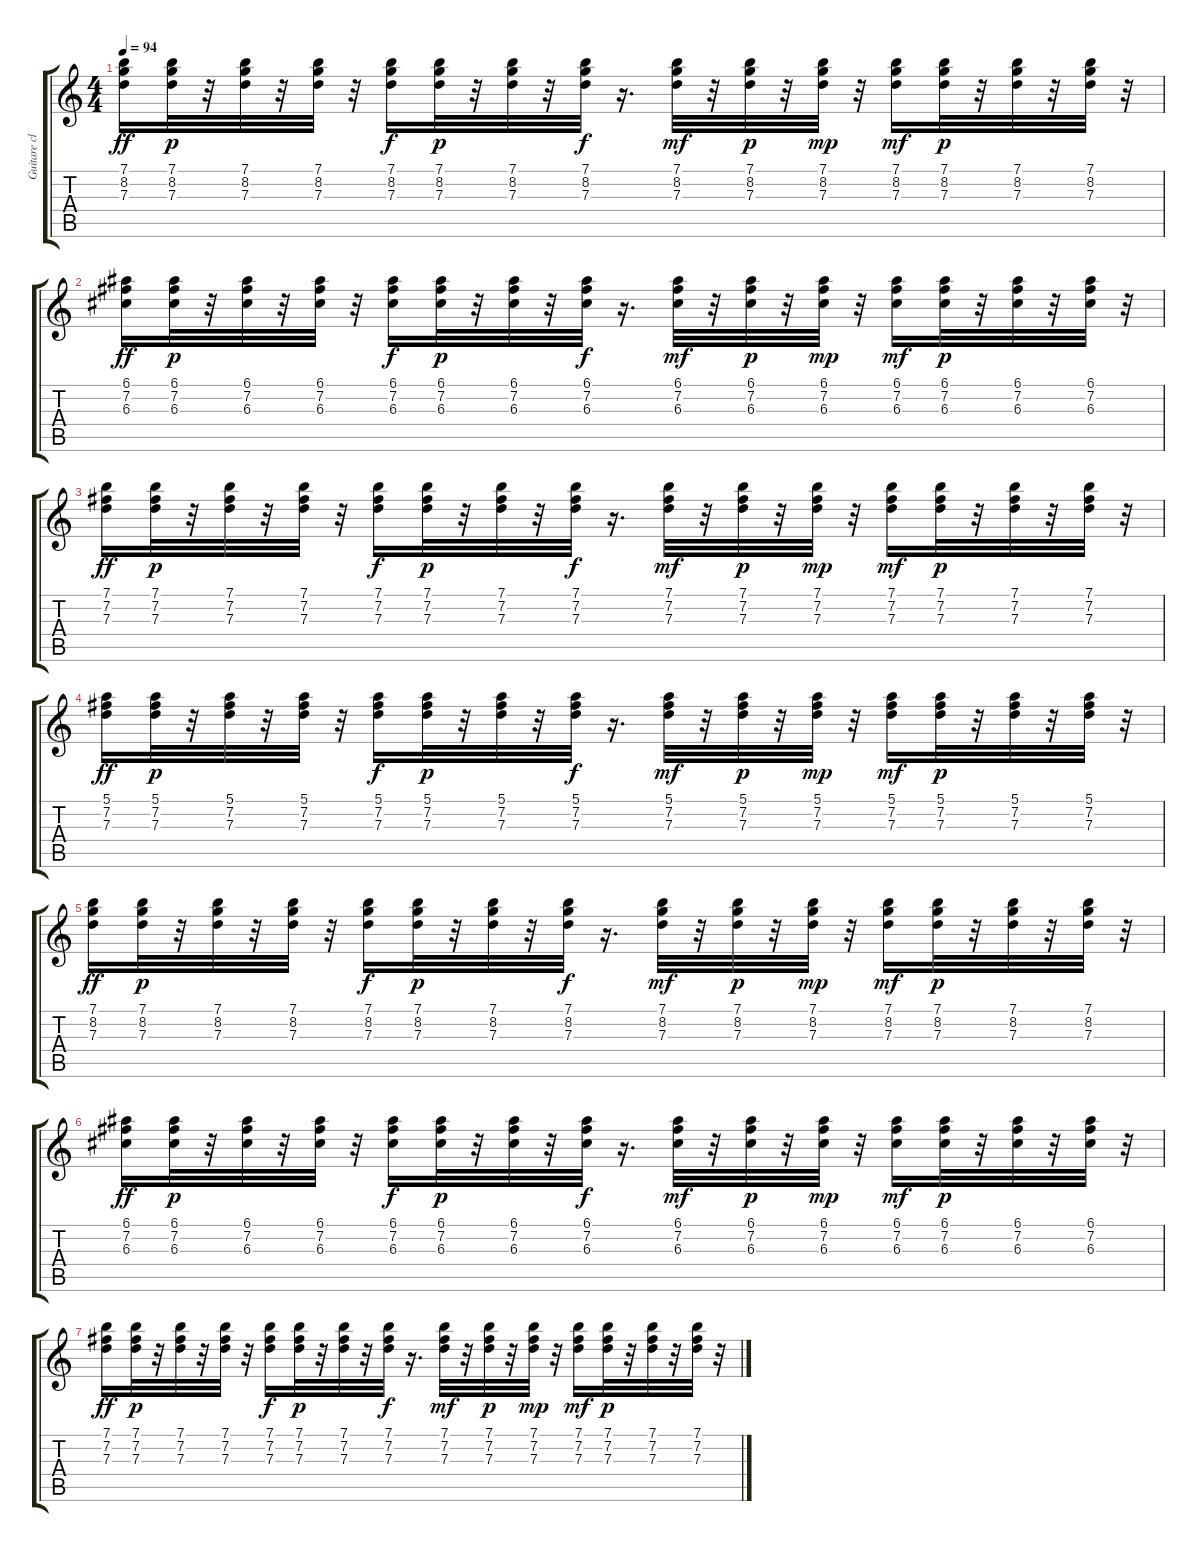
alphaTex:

\track ("Guitare claire" "Guitare cl") {instrument electricguitarclean}
\staff {score tabs}
\tuning (E4 B3 G3 D3 A2 E2) {hide}
\ts (4 4)
\tempo 94
\clef g2
\ks c
(7.1 8.2 7.3).16{dy ff} (7.1 8.2 7.3).32{dy p} r.32 (7.1 8.2 7.3).32 r.32 (7.1 8.2 7.3).32 r.32 (7.1 8.2 7.3).16{dy f} (7.1 8.2 7.3).32{dy p} r.32 (7.1 8.2 7.3).32 r.32 (7.1 8.2 7.3).32{dy f} r.16{d} (7.1 8.2 7.3).32{dy mf} r.32 (7.1 8.2 7.3).32{dy p} r.32 (7.1 8.2 7.3).32{dy mp} r.32 (7.1 8.2 7.3).16{dy mf} (7.1 8.2 7.3).32{dy p} r.32 (7.1 8.2 7.3).32 r.32 (7.1 8.2 7.3).32 r.32 |
(6.1 7.2 6.3).16{dy ff} (6.1 7.2 6.3).32{dy p} r.32 (6.1 7.2 6.3).32 r.32 (6.1 7.2 6.3).32 r.32 (6.1 7.2 6.3).16{dy f} (6.1 7.2 6.3).32{dy p} r.32 (6.1 7.2 6.3).32 r.32 (6.1 7.2 6.3).32{dy f} r.16{d} (6.1 7.2 6.3).32{dy mf} r.32 (6.1 7.2 6.3).32{dy p} r.32 (6.1 7.2 6.3).32{dy mp} r.32 (6.1 7.2 6.3).16{dy mf} (6.1 7.2 6.3).32{dy p} r.32 (6.1 7.2 6.3).32 r.32 (6.1 7.2 6.3).32 r.32 |
(7.1 7.2 7.3).16{dy ff} (7.1 7.2 7.3).32{dy p} r.32 (7.1 7.2 7.3).32 r.32 (7.1 7.2 7.3).32 r.32 (7.1 7.2 7.3).16{dy f} (7.1 7.2 7.3).32{dy p} r.32 (7.1 7.2 7.3).32 r.32 (7.1 7.2 7.3).32{dy f} r.16{d} (7.1 7.2 7.3).32{dy mf} r.32 (7.1 7.2 7.3).32{dy p} r.32 (7.1 7.2 7.3).32{dy mp} r.32 (7.1 7.2 7.3).16{dy mf} (7.1 7.2 7.3).32{dy p} r.32 (7.1 7.2 7.3).32 r.32 (7.1 7.2 7.3).32 r.32 |
(5.1 7.2 7.3).16{dy ff} (5.1 7.2 7.3).32{dy p} r.32 (5.1 7.2 7.3).32 r.32 (5.1 7.2 7.3).32 r.32 (5.1 7.2 7.3).16{dy f} (5.1 7.2 7.3).32{dy p} r.32 (5.1 7.2 7.3).32 r.32 (5.1 7.2 7.3).32{dy f} r.16{d} (5.1 7.2 7.3).32{dy mf} r.32 (5.1 7.2 7.3).32{dy p} r.32 (5.1 7.2 7.3).32{dy mp} r.32 (5.1 7.2 7.3).16{dy mf} (5.1 7.2 7.3).32{dy p} r.32 (5.1 7.2 7.3).32 r.32 (5.1 7.2 7.3).32 r.32 |
(7.1 8.2 7.3).16{dy ff} (7.1 8.2 7.3).32{dy p} r.32 (7.1 8.2 7.3).32 r.32 (7.1 8.2 7.3).32 r.32 (7.1 8.2 7.3).16{dy f} (7.1 8.2 7.3).32{dy p} r.32 (7.1 8.2 7.3).32 r.32 (7.1 8.2 7.3).32{dy f} r.16{d} (7.1 8.2 7.3).32{dy mf} r.32 (7.1 8.2 7.3).32{dy p} r.32 (7.1 8.2 7.3).32{dy mp} r.32 (7.1 8.2 7.3).16{dy mf} (7.1 8.2 7.3).32{dy p} r.32 (7.1 8.2 7.3).32 r.32 (7.1 8.2 7.3).32 r.32 |
(6.1 7.2 6.3).16{dy ff} (6.1 7.2 6.3).32{dy p} r.32 (6.1 7.2 6.3).32 r.32 (6.1 7.2 6.3).32 r.32 (6.1 7.2 6.3).16{dy f} (6.1 7.2 6.3).32{dy p} r.32 (6.1 7.2 6.3).32 r.32 (6.1 7.2 6.3).32{dy f} r.16{d} (6.1 7.2 6.3).32{dy mf} r.32 (6.1 7.2 6.3).32{dy p} r.32 (6.1 7.2 6.3).32{dy mp} r.32 (6.1 7.2 6.3).16{dy mf} (6.1 7.2 6.3).32{dy p} r.32 (6.1 7.2 6.3).32 r.32 (6.1 7.2 6.3).32 r.32 |
(7.1 7.2 7.3).16{dy ff} (7.1 7.2 7.3).32{dy p} r.32 (7.1 7.2 7.3).32 r.32 (7.1 7.2 7.3).32 r.32 (7.1 7.2 7.3).16{dy f} (7.1 7.2 7.3).32{dy p} r.32 (7.1 7.2 7.3).32 r.32 (7.1 7.2 7.3).32{dy f} r.16{d} (7.1 7.2 7.3).32{dy mf} r.32 (7.1 7.2 7.3).32{dy p} r.32 (7.1 7.2 7.3).32{dy mp} r.32 (7.1 7.2 7.3).16{dy mf} (7.1 7.2 7.3).32{dy p} r.32 (7.1 7.2 7.3).32 r.32 (7.1 7.2 7.3).32 r.32
